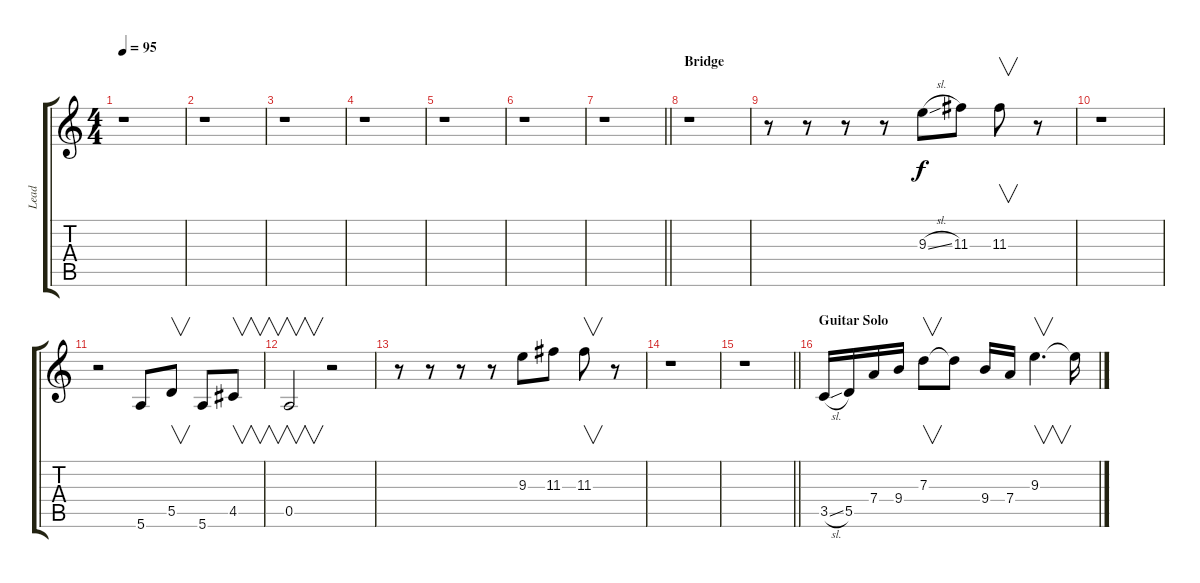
\track ("Lead" "Lead") {instrument overdrivenguitar}
\staff {score tabs}
\tuning (E4 B3 G3 D3 A2 E2) {hide}
\ts (4 4)
\tempo 95
\clef g2
\ks c
r.1{dy f} |
r.1 |
r.1 |
r.1 |
r.1 |
r.1 |
\barLineRight lightlight
r.1 |
\section ("" "Bridge")
r.1 |
r.8 r.8 r.8 r.8 9.3{sl}.8 11.3.8 11.3.8{v} r.8 |
r.1 |
r.2{volume 16} 5.6.8 5.5.8{v} 5.6.8 4.5.8{v} |
0.5.2{v} r.2 |
r.8 r.8 r.8 r.8 9.3.8 11.3.8 11.3.8{v} r.8 |
r.1 |
\barLineRight lightlight
r.1 |
\section ("" "Guitar Solo")
3.5{sl}.16{volume 16} 5.5.16 7.4.16 9.4.16 7.3.8{v} 7.3{t}.8 9.4.16 7.4.16 9.3.4{v d} 9.3{t}.16
